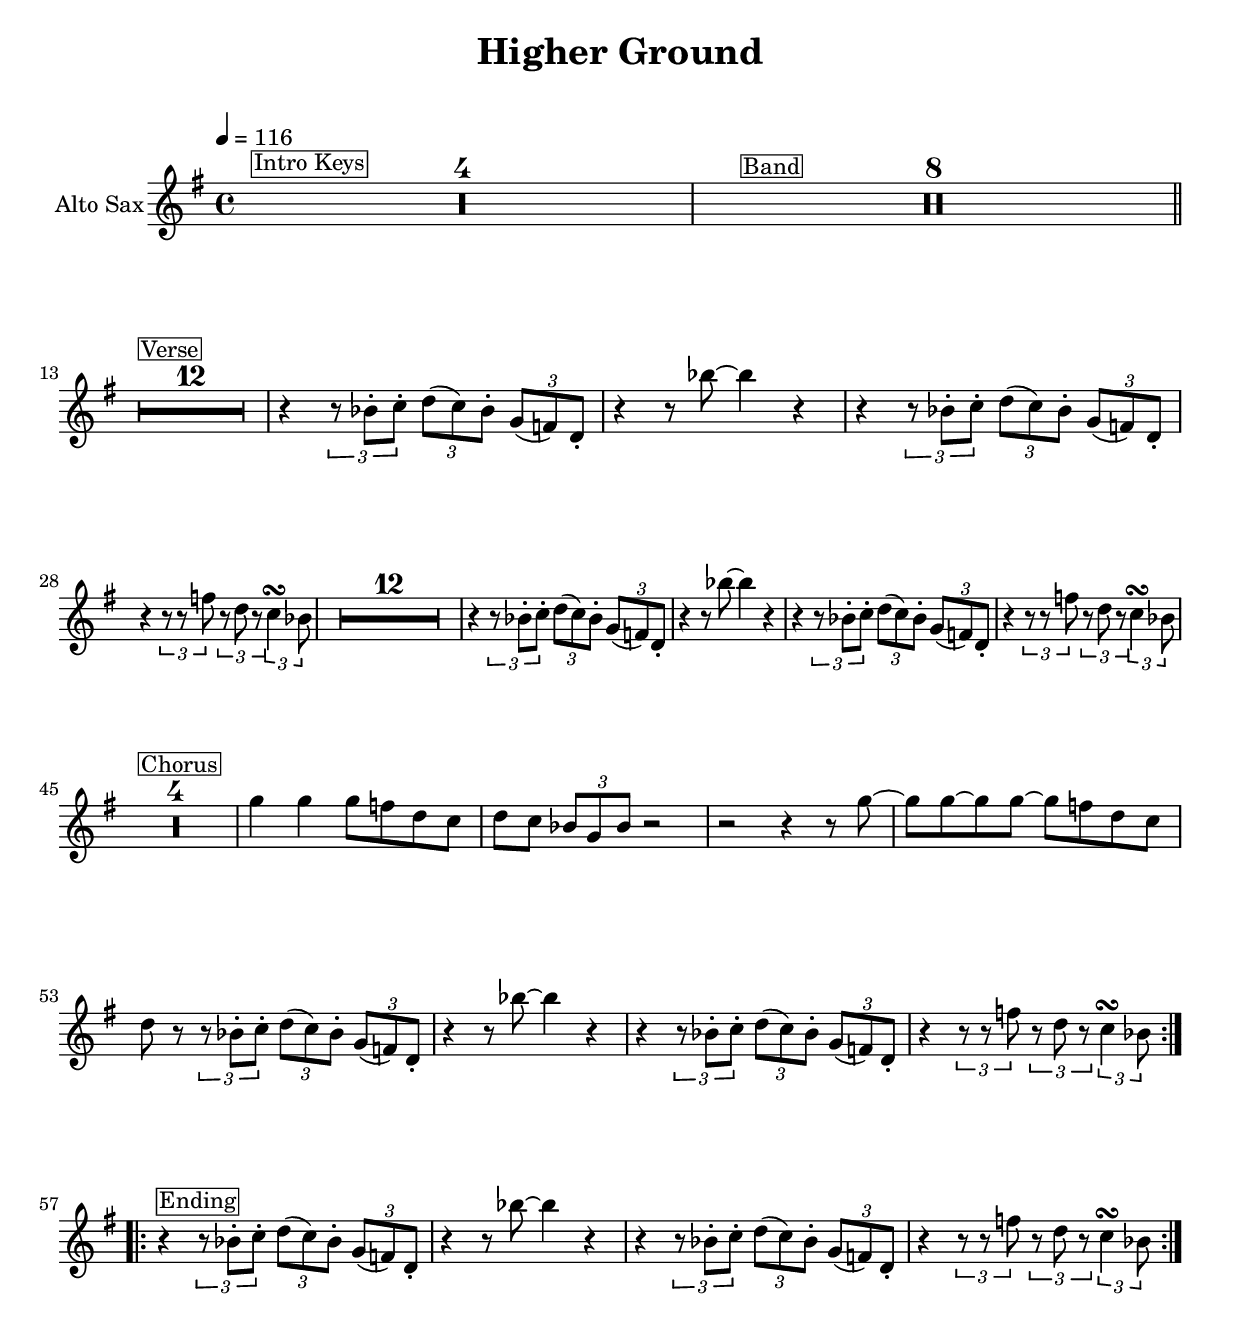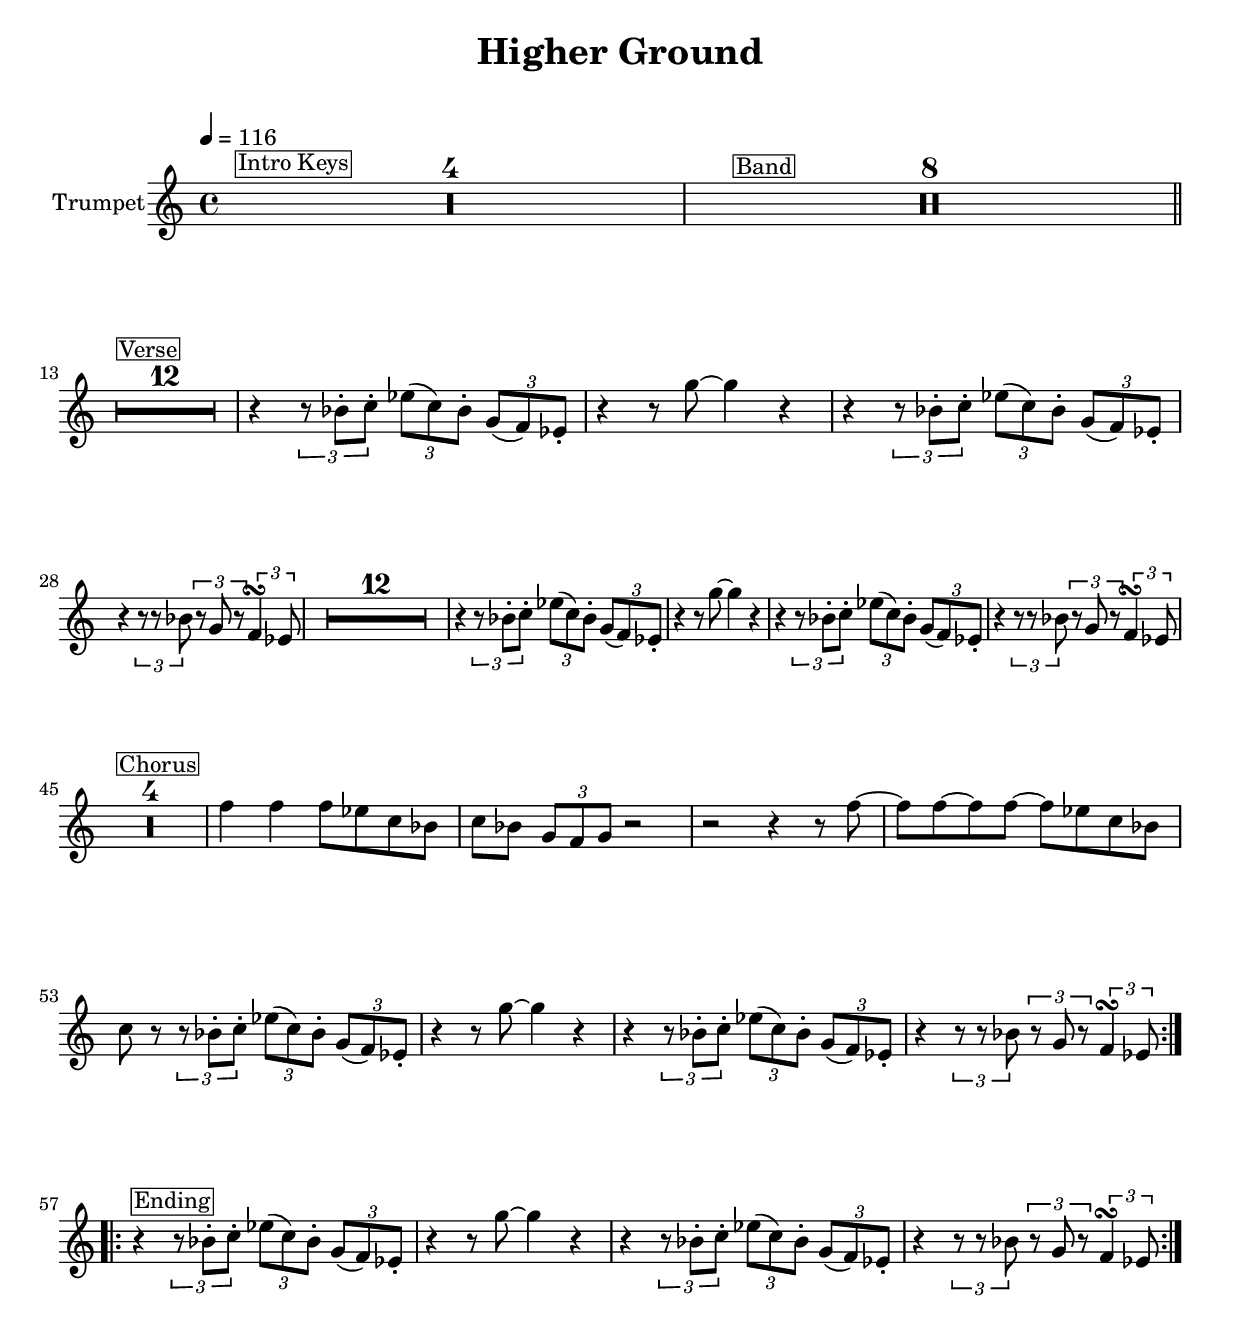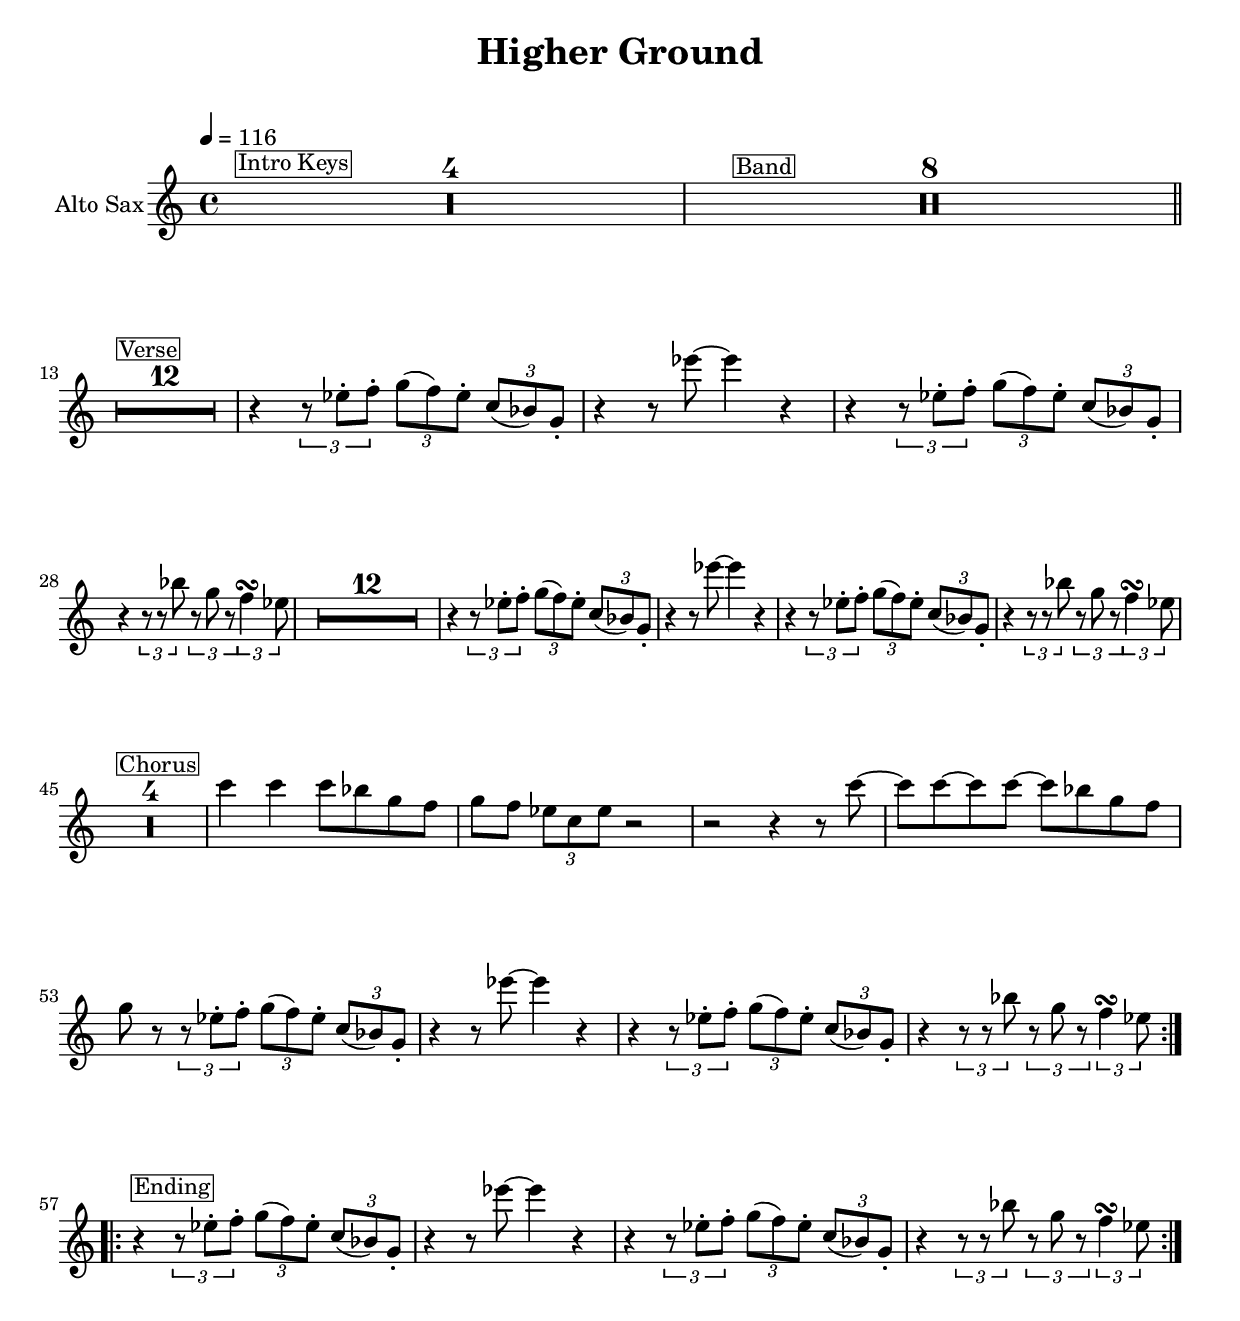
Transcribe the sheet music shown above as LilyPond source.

#(ly:set-option 'relative-includes #t)
\version "2.18.2"
\include "lib.ly"

\header {
  title = "Higher Ground"
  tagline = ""
}

\paper {
  markup-system-spacing #'padding = #4 %space after title
  % ragged-last = ##t % don't stretch last line
}

global = {
  \time 4/4
  \clef "violin"
  \key es \major
  \set Score.skipBars = ##t % combine multi-rests
  \accidentalStyle "modern-voice-cautionary" % print some reduntant accidentals in parenthesis, e.g. (#)
}

structure = {
  \tempo 4 = 116
  s1*4^\markupBox "Intro Keys" s1*8^\markupBox "Band" \bar "||" \break
  s1*32^\markupBox "Verse" \break
  s1*8^\markupBox "Chorus" s1*3 s1 \break
  s1*4^\markupBox "Ending"
}

remarks = \lyricmode {
}

theChords = \chordmode {
  e2:7 g4 a e2:7 g4 a e2:7 g4 a e2:7 g4 a
  cis2:7.11+ d:7 c:6 g4/a a/b e2:7 g4 a e2:7 g4 a
  a1/b g2/a f4/g g/a e2:7 g4 a e2:7 g4 a
  e2:7 g4 a e2:7 g4 a
  s1*6
  cis2:7.11+ d:7 c:6 g4/a a/b
  e2:7 g4 a e2:7 g4 a e2:7 g4 a e2:7 g4 a
 }

altoChords = {} % \transpose es c { s1*8 \theChords }

trumpetChords = {} % \transpose bes c { s1*8  \theChords }

trioleTp = \relative c''' {
  \tuplet 3/2 { r8 des-. es-. } \tuplet 3/2 { ges( es) des-. } \tuplet 3/2 { bes( as) ges-. }
}

lickTp = \relative c''' {
  \trioleTp
  r4 r8 bes'~ bes4 r
  r4 \trioleTp
  r4 \tuplet 3/2 { r8 r des, } \tuplet 3/2 { r bes r } \tuplet 3/2 { as4\turn ges8 }}

trioleAs = \relative c'' {
  \tuplet 3/2 { r8 ges-. as-. } \tuplet 3/2 { bes( as) ges-. } \tuplet 3/2 { es( des) bes-. }
}

lickAs = \relative c'' {
  \trioleAs
  r4 r8 ges'~ ges4 r
  r4 \trioleAs
  r4 \tuplet 3/2 { r8 r des } \tuplet 3/2 { r bes r } \tuplet 3/2 { as4\turn ges8 }}


trumpet = \transpose bes g, \relative c''' {
  \global
  \set Staff.instrumentName = #"Trumpet"

  R1*12

  \repeat volta 2 {
    \repeat unfold 2 {
      R1*12
      r4 \lickTp
    }
    R1*4 as'4 as as8 ges es des es des \tuplet 3/2 { bes as bes } r2
    r2 r4 r8 as'~ as as~ as as~ as ges es des
    es r \lickTp
  }

  \repeat volta 2 {
    r4 \lickTp
  }
}


altoSax = \transpose es g \relative c'' {
  \global
  \set Staff.instrumentName = #"Alto Sax"

  R1*12

  \repeat volta 2 {
    \repeat unfold 2 {
      R1*12
      r4 \lickAs
    }
    R1*4 es4 es es8 des bes as bes as \tuplet 3/2 { ges es ges } r2
    r2 r4 r8 es'~ es es~ es es~ es des bes as
    bes r \lickAs
  }

  \repeat volta 2 {
    r4 \lickAs
  }

}

% \book {
%   \score {
%     % \midi { }
%     <<
%       \lyricsAbove \remarks
%       \new ChordNames \trumpetChords
%       \new Staff = "trumpet" <<
%         \structure
%         \trumpet
%       >>
%       % \new Staff \trumpet
%       \new ChordNames \altoChords
%       \new Staff = "altoSax" <<
%         \altoSax
%       >>
%     >>
%   }
% }


\book {
  \bookOutputSuffix "tp"
  \paper {
    system-system-spacing #'basic-distance = #20 % increase space
    % fit on one page
    % system-system-spacing = #'(
    %   (basic-distance . 10)
    %   (minimum-distance . 0)
    %   (padding . 0)
    %   (stretchability . 0))
  }
  \score {
    <<
      \lyricsAbove \remarks
      \new ChordNames \trumpetChords
      \new Staff = "trumpet" <<
        \structure
        \trumpet
      >>
    >>
  }
}
\book {
  \bookOutputSuffix "as"
  \paper {
    system-system-spacing #'basic-distance = #20 % increase space
  }
  \score {
    <<
      \lyricsAbove \remarks
      \new ChordNames \altoChords
      \new Staff = "altoSax" <<
        \structure
        \altoSax
      >>
    >>
  }
}

tenorSax = \transpose bes, es \altoSax
tenorChords = \transpose bes es \altoChords
\book {
  \bookOutputSuffix "ts"
  \paper {
    system-system-spacing #'basic-distance = #20
  }
  \score {
    <<
      \lyricsAbove \remarks
      \new ChordNames \tenorChords
      \new Staff = "tenorSax" <<
        \structure
        \tenorSax
      >>
    >>
  }
}
